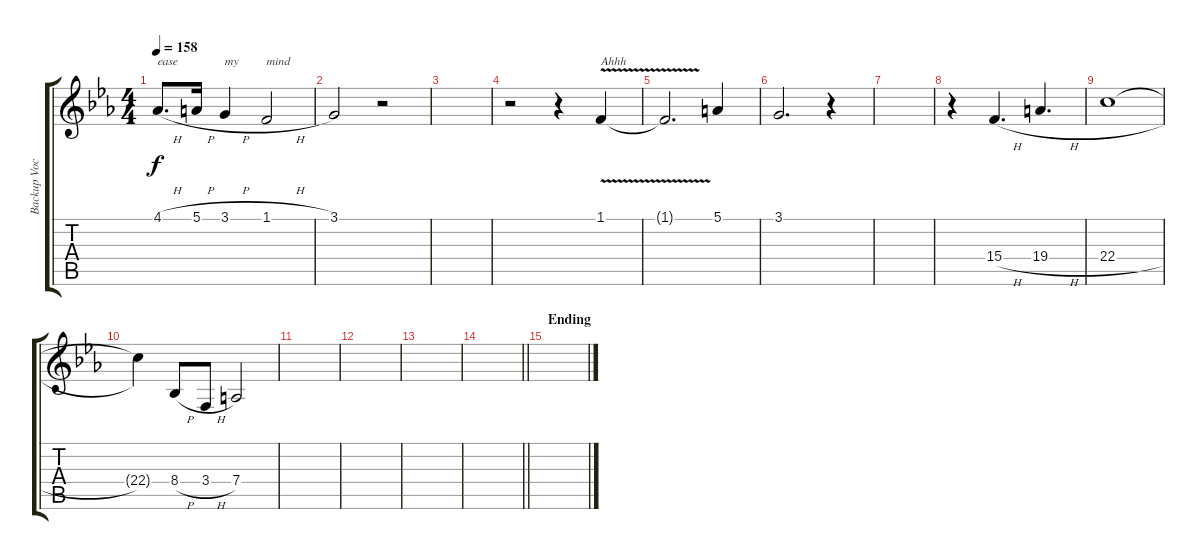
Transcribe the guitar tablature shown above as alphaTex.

\track ("Backup Vocals" "Backup Voc") {instrument altosax}
\staff {score tabs}
\tuning (E4 B3 G3 D3 A2 E2) {hide}
\ts (4 4)
\tempo 158
\clef g2
\ks eb
4.1{h}.8{d txt "ease" dy f} 5.1{h}.16 3.1{h}.4{txt "my"} 1.1{h}.2{txt "mind"} |
3.1.2 r.2 |
|
r.2 r.4 1.1{v}.4{txt "Ahhh"} |
1.1{t}.2{d} 5.1.4 |
3.1.2{d} r.4 |
|
r.4 15.4{h}.4{d} 19.4{h}.4{d} |
22.4{h}.1 |
22.4{t}.4 8.4{h}.8 3.4{h}.8 7.4.2 |
|
|
|
\barLineRight lightlight
|
\section ("" "Ending")
